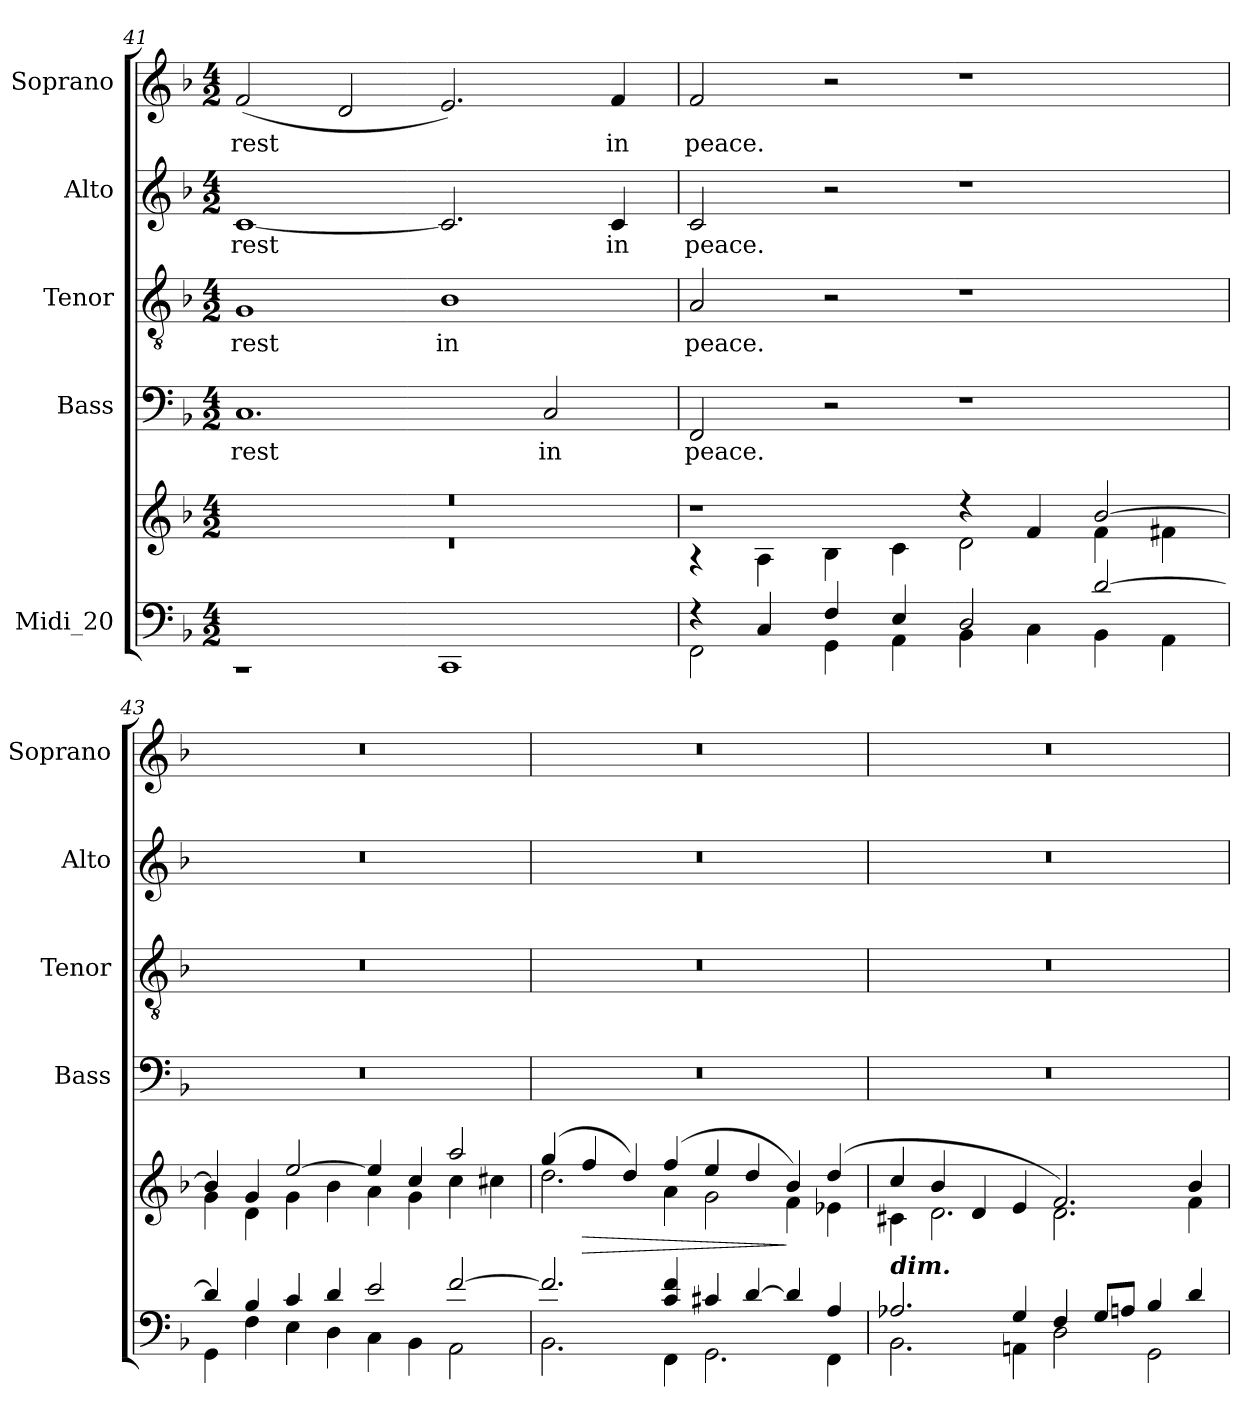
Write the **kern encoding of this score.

**kern	**kern	**dynam	**kern	**text	**kern	**text	**kern	**text	**kern	**text
*part5	*part5	*part5	*part4	*part4	*part3	*part3	*part2	*part2	*part1	*part1
*staff6	*staff5	*staff5/6	*staff4	*staff4	*staff3	*staff3	*staff2	*staff2	*staff1	*staff1
*I"Midi_20	*	*	*I"Bass	*	*I"Tenor	*	*I"Alto	*	*I"Soprano	*
*	*	*	*I'Bass	*	*I'Tenor	*	*I'Alto	*	*I'Soprano	*
!!LO:LB:g=z
*clefF4	*clefG2	*	*clefF4	*	*clefGv2	*	*clefG2	*	*clefG2	*
*k[b-]	*k[b-]	*	*k[b-]	*	*k[b-]	*	*k[b-]	*	*k[b-]	*
*F:	*F:	*	*F:	*	*F:	*	*F:	*	*F:	*
*M4/2	*M4/2	*	*M4/2	*	*M4/2	*	*M4/2	*	*M4/2	*
=41	=41	=41	=41	=41	=41	=41	=41	=41	=41	=41
*^	*^	*	*	*	*	*	*	*	*	*
!	!	!	!	!	!	!LO:LY:b	!	!LO:LY:b	!	!LO:LY:b	!	!LO:LY:b
0ryy	1r	0r	0r	.	1.C	rest	1G	rest	[1c	rest	(<2f	rest
.	.	.	.	.	.	.	.	.	.	.	2d	.
!	!	!	!	!	!	!	!	!LO:LY:b	!	!	!	!
.	1CC\	.	.	.	.	.	1B-	in	2.c]	.	2.e)	.
!	!	!	!	!	!	!LO:LY:b	!	!	!	!	!	!
.	.	.	.	.	2C	in	.	.	.	.	.	.
!	!	!	!	!	!	!	!	!	!	!LO:LY:b	!	!LO:LY:b
.	.	.	.	.	.	.	.	.	4c	in	4f	in
=42	=42	=42	=42	=42	=42	=42	=42	=42	=42	=42	=42	=42
!	!	!	!	!	!	!LO:LY:b	!	!LO:LY:b	!	!LO:LY:b	!	!LO:LY:b
4r	2FF\	1r	4r	.	2FF	peace.	2A	peace.	2c	peace.	2f	peace.
4C/	.	.	4A\	.	.	.	.	.	.	.	.	.
4F/	4GG\	.	4B-\	.	2r	.	2r	.	2r	.	2r	.
4E/	4AA\	.	4c\	.	.	.	.	.	.	.	.	.
2D/	4BB-\	4r	2d\	.	1r	.	1r	.	1r	.	1r	.
.	4C\	4f/	.	.	.	.	.	.	.	.	.	.
[2d/	4BB-\	[2b-/	4f\	.	.	.	.	.	.	.	.	.
.	4AA\	.	4f#X\	.	.	.	.	.	.	.	.	.
=43	=43	=43	=43	=43	=43	=43	=43	=43	=43	=43	=43	=43
4d/]	4GG\	4b-/]	4g\	.	0r	.	0r	.	0r	.	0r	.
4B-/	4F\	4g/	4d\	.	.	.	.	.	.	.	.	.
4c/	4E\	[2ee/	4g\	.	.	.	.	.	.	.	.	.
4d/	4D\	.	4b-\	.	.	.	.	.	.	.	.	.
2e/	4C\	4ee/]	4a\	.	.	.	.	.	.	.	.	.
.	4BB-\	4cc/	4g\	.	.	.	.	.	.	.	.	.
[2f/	2AA\	2aa/	4cc\	.	.	.	.	.	.	.	.	.
.	.	.	4cc#X\	.	.	.	.	.	.	.	.	.
=44	=44	=44	=44	=44	=44	=44	=44	=44	=44	=44	=44	=44
2.f/]	2.BB-\	(>4gg/	2.dd\	.	0r	.	0r	.	0r	.	0r	.
!	!	!	!	!LO:HP:b	!	!	!	!	!	!	!	!
.	.	4ff/	.	>	.	.	.	.	.	.	.	.
.	.	4dd/)	.	.	.	.	.	.	.	.	.	.
4c/ 4f/	4FF\	(>4ff/	4a\	.	.	.	.	.	.	.	.	.
4c#X/	2.GG\	4ee/	2g\	.	.	.	.	.	.	.	.	.
[4d/	.	4dd/	.	.	.	.	.	.	.	.	.	.
4d/]	.	4b-/)	4f\	]	.	.	.	.	.	.	.	.
4A/	4FF\	(>4dd/	4e-X\	.	.	.	.	.	.	.	.	.
=45	=45	=45	=45	=45	=45	=45	=45	=45	=45	=45	=45	=45
!LO:TX:a:Bi:t=dim.	!	!	!	!	!	!	!	!	!	!	!	!
2.A-X/	2.BB-\	4cc/	4c#X\	.	0r	.	0r	.	0r	.	0r	.
.	.	4b-/	2.d\	.	.	.	.	.	.	.	.	.
.	.	4d/	.	.	.	.	.	.	.	.	.	.
4G/	4AAn\	4e/	.	.	.	.	.	.	.	.	.	.
4F/	2D\	2.f/)	2.d\	.	.	.	.	.	.	.	.	.
8G/L	.	.	.	.	.	.	.	.	.	.	.	.
8An/J	.	.	.	.	.	.	.	.	.	.	.	.
4B-/	2GG\	.	.	.	.	.	.	.	.	.	.	.
4d/	.	4b-/	4f\	.	.	.	.	.	.	.	.	.
*v	*v	*	*	*	*	*	*	*	*	*	*	*
*	*v	*v	*	*	*	*	*	*	*	*	*
=	=	=	=	=	=	=	=	=	=	=
*-	*-	*-	*-	*-	*-	*-	*-	*-	*-	*-
